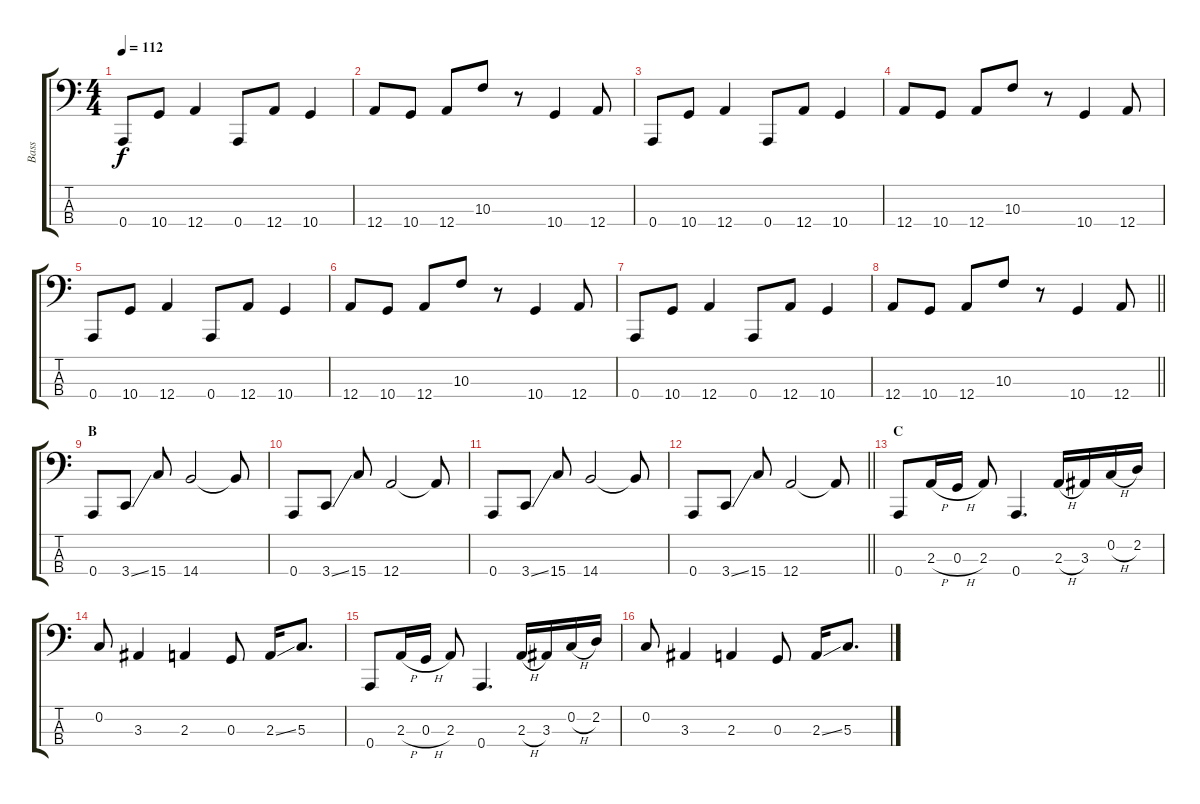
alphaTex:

\track ("Bass" "Bass") {instrument electricbassfinger}
\staff {score tabs}
\tuning (F2 C2 G1 A0) {hide}
\ts (4 4)
\section ("" "")
\tempo 112
\clef f4
\ks c
0.4.8{dy f} 10.4.8 12.4.4 0.4.8 12.4.8 10.4.4 |
12.4.8 10.4.8 12.4.8 10.3.8 r.8 10.4.4 12.4.8 |
0.4.8 10.4.8 12.4.4 0.4.8 12.4.8 10.4.4 |
12.4.8 10.4.8 12.4.8 10.3.8 r.8 10.4.4 12.4.8 |
0.4.8 10.4.8 12.4.4 0.4.8 12.4.8 10.4.4 |
12.4.8 10.4.8 12.4.8 10.3.8 r.8 10.4.4 12.4.8 |
0.4.8 10.4.8 12.4.4 0.4.8 12.4.8 10.4.4 |
\barLineRight lightlight
12.4.8 10.4.8 12.4.8 10.3.8 r.8 10.4.4 12.4.8 |
\section ("" "B")
0.4.8 3.4{ss}.8 15.4.8 14.4.2 14.4{t}.8 |
0.4.8 3.4{ss}.8 15.4.8 12.4.2 12.4{t}.8 |
0.4.8 3.4{ss}.8 15.4.8 14.4.2 14.4{t}.8 |
\barLineRight lightlight
0.4.8 3.4{ss}.8 15.4.8 12.4.2 12.4{t}.8 |
\section ("" "C")
0.4.8 2.3{h}.16 0.3{h}.16 2.3.8 0.4.4{d} 2.3{h}.16 3.3.16 0.2{h}.16 2.2.16 |
0.2.8 3.3.4 2.3.4 0.3.8 2.3{ss}.16 5.3.8{d} |
0.4.8 2.3{h}.16 0.3{h}.16 2.3.8 0.4.4{d} 2.3{h}.16 3.3.16 0.2{h}.16 2.2.16 |
0.2.8 3.3.4 2.3.4 0.3.8 2.3{ss}.16 5.3.8{d}
